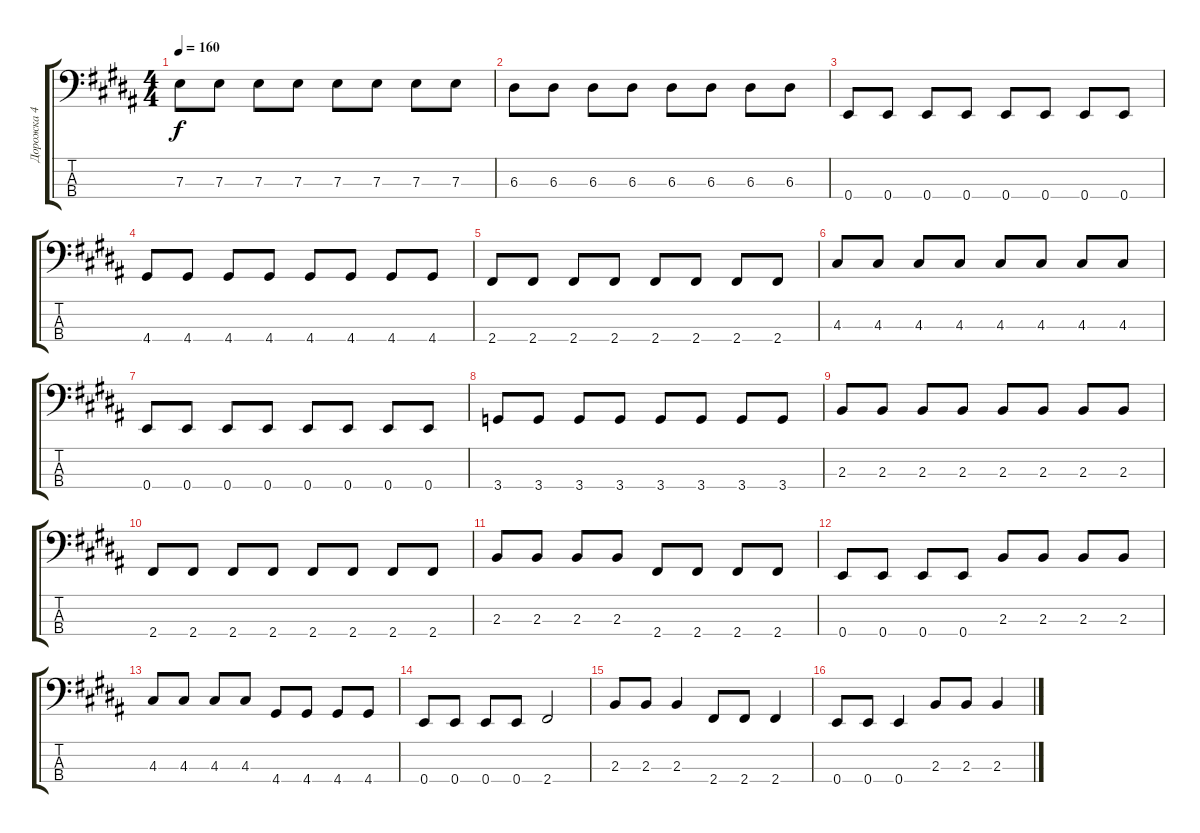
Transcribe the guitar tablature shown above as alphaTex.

\track ("Дорожка 4" "Дорожка 4") {instrument electricbassfinger}
\staff {score tabs}
\tuning (G2 D2 A1 E1) {hide}
\ts (4 4)
\tempo 160
\clef f4
\ks b
7.3.8{dy f} 7.3.8 7.3.8 7.3.8 7.3.8 7.3.8 7.3.8 7.3.8 |
6.3.8 6.3.8 6.3.8 6.3.8 6.3.8 6.3.8 6.3.8 6.3.8 |
0.4.8 0.4.8 0.4.8 0.4.8 0.4.8 0.4.8 0.4.8 0.4.8 |
4.4.8 4.4.8 4.4.8 4.4.8 4.4.8 4.4.8 4.4.8 4.4.8 |
2.4.8 2.4.8 2.4.8 2.4.8 2.4.8 2.4.8 2.4.8 2.4.8 |
4.3.8 4.3.8 4.3.8 4.3.8 4.3.8 4.3.8 4.3.8 4.3.8 |
0.4.8 0.4.8 0.4.8 0.4.8 0.4.8 0.4.8 0.4.8 0.4.8 |
3.4.8 3.4.8 3.4.8 3.4.8 3.4.8 3.4.8 3.4.8 3.4.8 |
2.3.8 2.3.8 2.3.8 2.3.8 2.3.8 2.3.8 2.3.8 2.3.8 |
2.4.8 2.4.8 2.4.8 2.4.8 2.4.8 2.4.8 2.4.8 2.4.8 |
2.3.8 2.3.8 2.3.8 2.3.8 2.4.8 2.4.8 2.4.8 2.4.8 |
0.4.8 0.4.8 0.4.8 0.4.8 2.3.8 2.3.8 2.3.8 2.3.8 |
4.3.8 4.3.8 4.3.8 4.3.8 4.4.8 4.4.8 4.4.8 4.4.8 |
0.4.8 0.4.8 0.4.8 0.4.8 2.4.2 |
2.3.8 2.3.8 2.3.4 2.4.8 2.4.8 2.4.4 |
0.4.8 0.4.8 0.4.4 2.3.8 2.3.8 2.3.4
